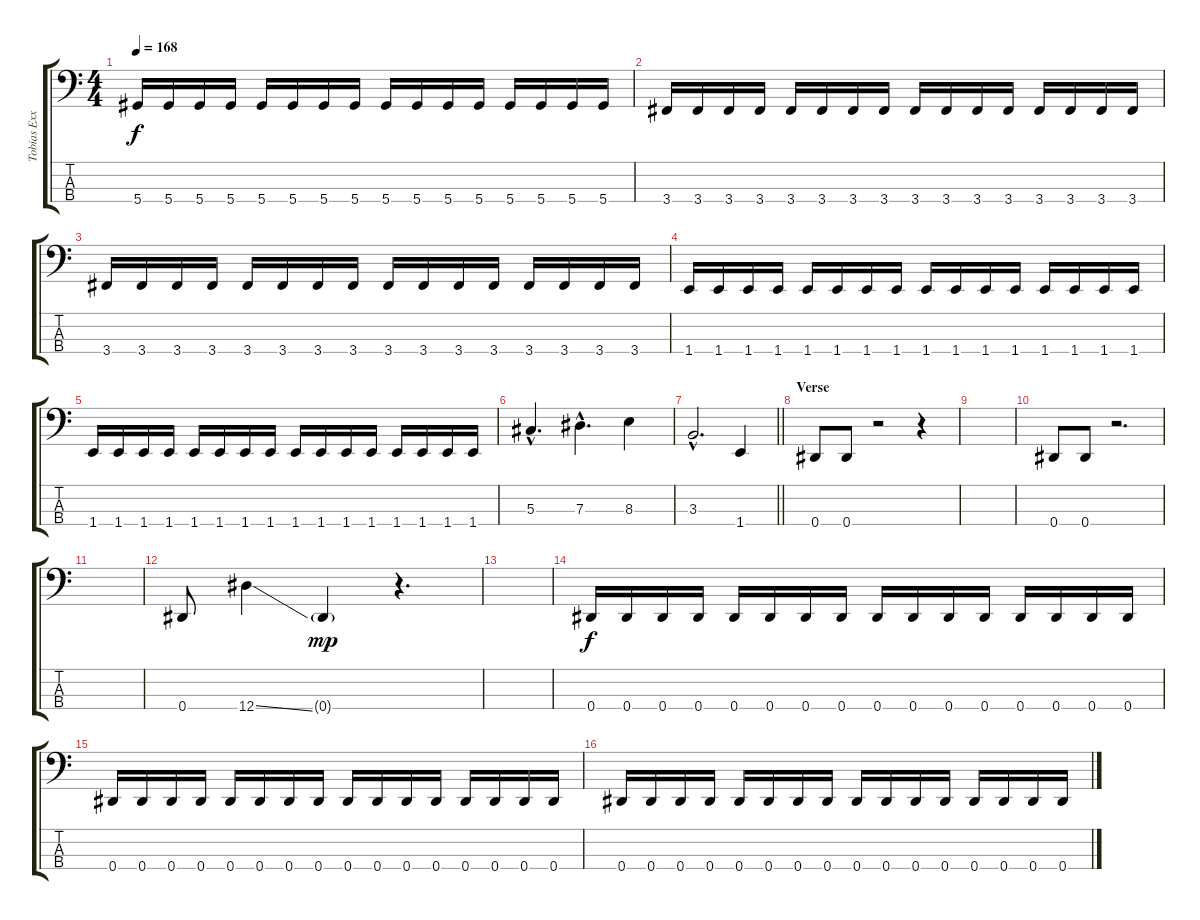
\track ("Tobias Exxel" "Tobias Exx") {instrument electricbasspick}
\staff {score tabs}
\tuning (Gb2 Db2 Ab1 Eb1) {hide}
\ts (4 4)
\tempo 168
\clef f4
\ks c
5.4.16{dy f} 5.4.16 5.4.16 5.4.16 5.4.16 5.4.16 5.4.16 5.4.16 5.4.16 5.4.16 5.4.16 5.4.16 5.4.16 5.4.16 5.4.16 5.4.16 |
3.4.16 3.4.16 3.4.16 3.4.16 3.4.16 3.4.16 3.4.16 3.4.16 3.4.16 3.4.16 3.4.16 3.4.16 3.4.16 3.4.16 3.4.16 3.4.16 |
3.4.16 3.4.16 3.4.16 3.4.16 3.4.16 3.4.16 3.4.16 3.4.16 3.4.16 3.4.16 3.4.16 3.4.16 3.4.16 3.4.16 3.4.16 3.4.16 |
1.4.16 1.4.16 1.4.16 1.4.16 1.4.16 1.4.16 1.4.16 1.4.16 1.4.16 1.4.16 1.4.16 1.4.16 1.4.16 1.4.16 1.4.16 1.4.16 |
1.4.16 1.4.16 1.4.16 1.4.16 1.4.16 1.4.16 1.4.16 1.4.16 1.4.16 1.4.16 1.4.16 1.4.16 1.4.16 1.4.16 1.4.16 1.4.16 |
5.3{hac}.4{d} 7.3{hac}.4{d} 8.3.4 |
\barLineRight lightlight
3.3{hac}.2{d} 1.4.4 |
\section ("" "Verse")
0.4.8 0.4.8 r.2 r.4 |
|
0.4.8 0.4.8 r.2{d} |
|
0.4.8 12.4{ss}.4 0.4{g}.4{dy mp} r.4{d} |
|
0.4.16{dy f} 0.4.16 0.4.16 0.4.16 0.4.16 0.4.16 0.4.16 0.4.16 0.4.16 0.4.16 0.4.16 0.4.16 0.4.16 0.4.16 0.4.16 0.4.16 |
0.4.16 0.4.16 0.4.16 0.4.16 0.4.16 0.4.16 0.4.16 0.4.16 0.4.16 0.4.16 0.4.16 0.4.16 0.4.16 0.4.16 0.4.16 0.4.16 |
0.4.16 0.4.16 0.4.16 0.4.16 0.4.16 0.4.16 0.4.16 0.4.16 0.4.16 0.4.16 0.4.16 0.4.16 0.4.16 0.4.16 0.4.16 0.4.16
